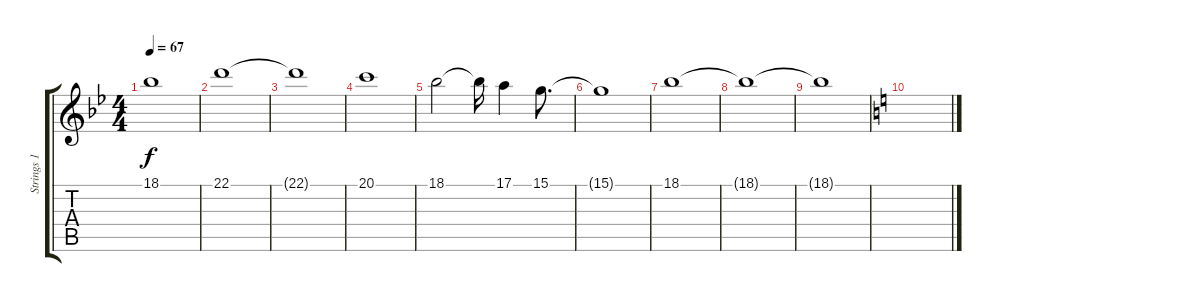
\track ("Strings 1" "Strings 1") {instrument stringensemble1}
\staff {score tabs}
\tuning (E4 B3 G3 D3 A2 D2) {hide}
\ts (4 4)
\tempo 67
\clef g2
\ks bb
18.1{t}.1{dy f} |
22.1.1{volume 15} |
22.1{t}.1 |
20.1.1 |
18.1.2 18.1{t}.16 17.1.4 15.1.8{d} |
15.1{t}.1{volume 5} |
18.1.1 |
18.1{t}.1 |
18.1{t}.1 |
\ks c
